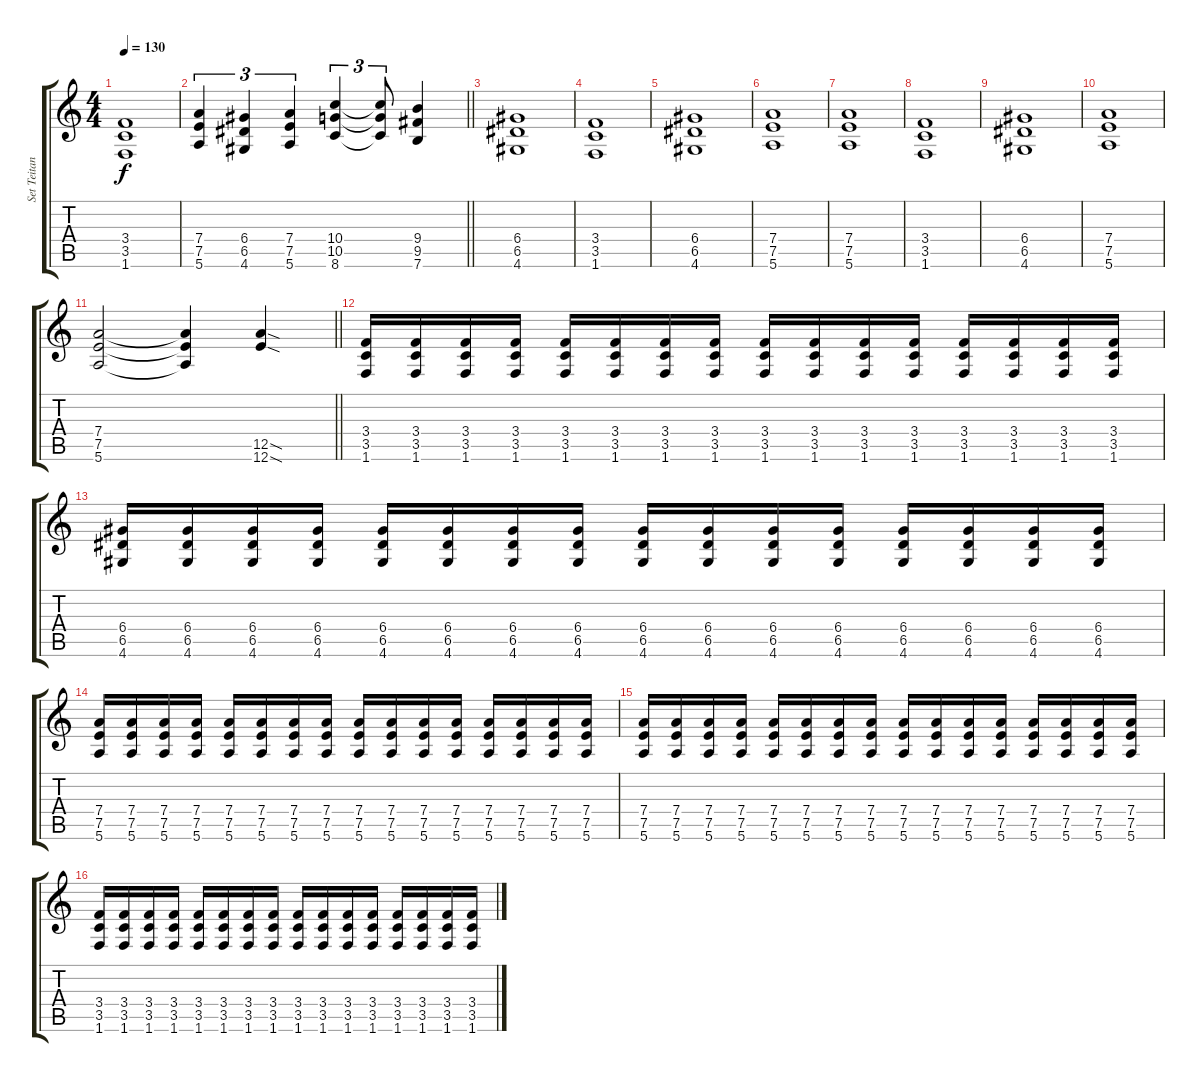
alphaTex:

\track ("Set Teitan" "Set Teitan") {instrument distortionguitar}
\staff {score tabs}
\tuning (E4 B3 G3 D3 A2 E2) {hide}
\ts (4 4)
\tempo 130
\clef g2
\ks c
(3.4 3.5 1.6).1{dy f} |
\barLineRight lightlight
(7.4 7.5 5.6).4{tu (3 2)} (6.4 6.5 4.6).4{tu (3 2)} (7.4 7.5 5.6).4{tu (3 2)} (10.4 10.5 8.6).4{tu (3 2)} (10.4{t} 10.5{t} 8.6{t}).8{tu (3 2)} (9.4 9.5 7.6).4 |
(6.4 6.5 4.6).1 |
(3.4 3.5 1.6).1 |
(6.4 6.5 4.6).1 |
(7.4 7.5 5.6).1 |
(7.4 7.5 5.6).1 |
(3.4 3.5 1.6).1 |
(6.4 6.5 4.6).1 |
(7.4 7.5 5.6).1 |
\barLineRight lightlight
(7.4 7.5 5.6).2 (7.4{t} 7.5{t} 5.6{t}).4 (12.5{sod} 12.6{sod}).4 |
(3.4 3.5 1.6).16 (3.4 3.5 1.6).16 (3.4 3.5 1.6).16 (3.4 3.5 1.6).16 (3.4 3.5 1.6).16 (3.4 3.5 1.6).16 (3.4 3.5 1.6).16 (3.4 3.5 1.6).16 (3.4 3.5 1.6).16 (3.4 3.5 1.6).16 (3.4 3.5 1.6).16 (3.4 3.5 1.6).16 (3.4 3.5 1.6).16 (3.4 3.5 1.6).16 (3.4 3.5 1.6).16 (3.4 3.5 1.6).16 |
(6.4 6.5 4.6).16 (6.4 6.5 4.6).16 (6.4 6.5 4.6).16 (6.4 6.5 4.6).16 (6.4 6.5 4.6).16 (6.4 6.5 4.6).16 (6.4 6.5 4.6).16 (6.4 6.5 4.6).16 (6.4 6.5 4.6).16 (6.4 6.5 4.6).16 (6.4 6.5 4.6).16 (6.4 6.5 4.6).16 (6.4 6.5 4.6).16 (6.4 6.5 4.6).16 (6.4 6.5 4.6).16 (6.4 6.5 4.6).16 |
(7.4 7.5 5.6).16 (7.4 7.5 5.6).16 (7.4 7.5 5.6).16 (7.4 7.5 5.6).16 (7.4 7.5 5.6).16 (7.4 7.5 5.6).16 (7.4 7.5 5.6).16 (7.4 7.5 5.6).16 (7.4 7.5 5.6).16 (7.4 7.5 5.6).16 (7.4 7.5 5.6).16 (7.4 7.5 5.6).16 (7.4 7.5 5.6).16 (7.4 7.5 5.6).16 (7.4 7.5 5.6).16 (7.4 7.5 5.6).16 |
(7.4 7.5 5.6).16 (7.4 7.5 5.6).16 (7.4 7.5 5.6).16 (7.4 7.5 5.6).16 (7.4 7.5 5.6).16 (7.4 7.5 5.6).16 (7.4 7.5 5.6).16 (7.4 7.5 5.6).16 (7.4 7.5 5.6).16 (7.4 7.5 5.6).16 (7.4 7.5 5.6).16 (7.4 7.5 5.6).16 (7.4 7.5 5.6).16 (7.4 7.5 5.6).16 (7.4 7.5 5.6).16 (7.4 7.5 5.6).16 |
(3.4 3.5 1.6).16 (3.4 3.5 1.6).16 (3.4 3.5 1.6).16 (3.4 3.5 1.6).16 (3.4 3.5 1.6).16 (3.4 3.5 1.6).16 (3.4 3.5 1.6).16 (3.4 3.5 1.6).16 (3.4 3.5 1.6).16 (3.4 3.5 1.6).16 (3.4 3.5 1.6).16 (3.4 3.5 1.6).16 (3.4 3.5 1.6).16 (3.4 3.5 1.6).16 (3.4 3.5 1.6).16 (3.4 3.5 1.6).16
